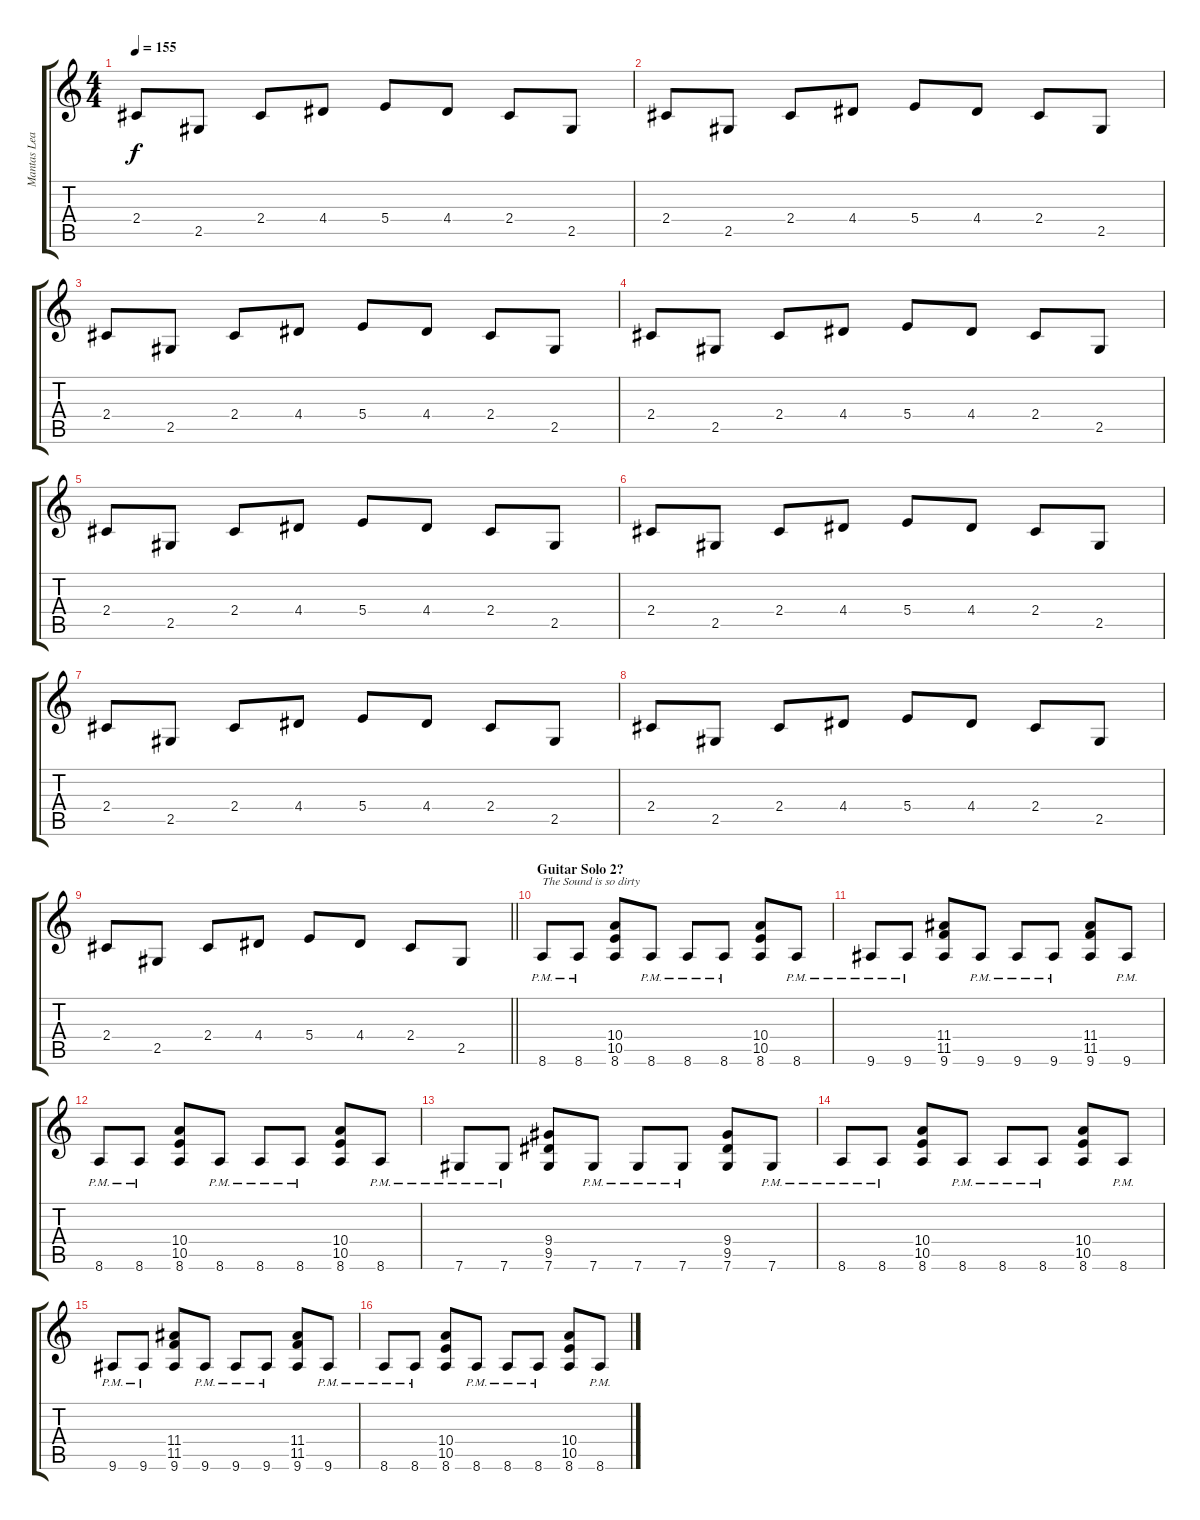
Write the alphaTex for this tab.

\track ("Mantas Lead/Overdub" "Mantas Lea") {instrument distortionguitar}
\staff {score tabs}
\tuning (Db4 Ab3 E3 B2 Gb2 Db2) {hide}
\ts (4 4)
\tempo 155
\clef g2
\ks c
2.4.8{dy f} 2.5.8 2.4.8 4.4.8 5.4.8 4.4.8 2.4.8 2.5.8 |
2.4.8 2.5.8 2.4.8 4.4.8 5.4.8 4.4.8 2.4.8 2.5.8 |
2.4.8 2.5.8 2.4.8 4.4.8 5.4.8 4.4.8 2.4.8 2.5.8 |
2.4.8 2.5.8 2.4.8 4.4.8 5.4.8 4.4.8 2.4.8 2.5.8 |
2.4.8 2.5.8 2.4.8 4.4.8 5.4.8 4.4.8 2.4.8 2.5.8 |
2.4.8 2.5.8 2.4.8 4.4.8 5.4.8 4.4.8 2.4.8 2.5.8 |
2.4.8 2.5.8 2.4.8 4.4.8 5.4.8 4.4.8 2.4.8 2.5.8 |
2.4.8 2.5.8 2.4.8 4.4.8 5.4.8 4.4.8 2.4.8 2.5.8 |
\barLineRight lightlight
2.4.8 2.5.8 2.4.8 4.4.8 5.4.8 4.4.8 2.4.8 2.5.8 |
\section ("" "Guitar Solo 2?")
8.6{pm}.8{txt "The Sound is so dirty"} 8.6{pm}.8 (10.4 10.5 8.6).8 8.6{pm}.8 8.6{pm}.8 8.6{pm}.8 (10.4 10.5 8.6).8 8.6{pm}.8 |
9.6{pm}.8 9.6{pm}.8 (11.4 11.5 9.6).8 9.6{pm}.8 9.6{pm}.8 9.6{pm}.8 (11.4 11.5 9.6).8 9.6{pm}.8 |
8.6{pm}.8 8.6{pm}.8 (10.4 10.5 8.6).8 8.6{pm}.8 8.6{pm}.8 8.6{pm}.8 (10.4 10.5 8.6).8 8.6{pm}.8 |
7.6{pm}.8 7.6{pm}.8 (9.4 9.5 7.6).8 7.6{pm}.8 7.6{pm}.8 7.6{pm}.8 (9.4 9.5 7.6).8 7.6{pm}.8 |
8.6{pm}.8 8.6{pm}.8 (10.4 10.5 8.6).8 8.6{pm}.8 8.6{pm}.8 8.6{pm}.8 (10.4 10.5 8.6).8 8.6{pm}.8 |
9.6{pm}.8 9.6{pm}.8 (11.4 11.5 9.6).8 9.6{pm}.8 9.6{pm}.8 9.6{pm}.8 (11.4 11.5 9.6).8 9.6{pm}.8 |
8.6{pm}.8 8.6{pm}.8 (10.4 10.5 8.6).8 8.6{pm}.8 8.6{pm}.8 8.6{pm}.8 (10.4 10.5 8.6).8 8.6{pm}.8
